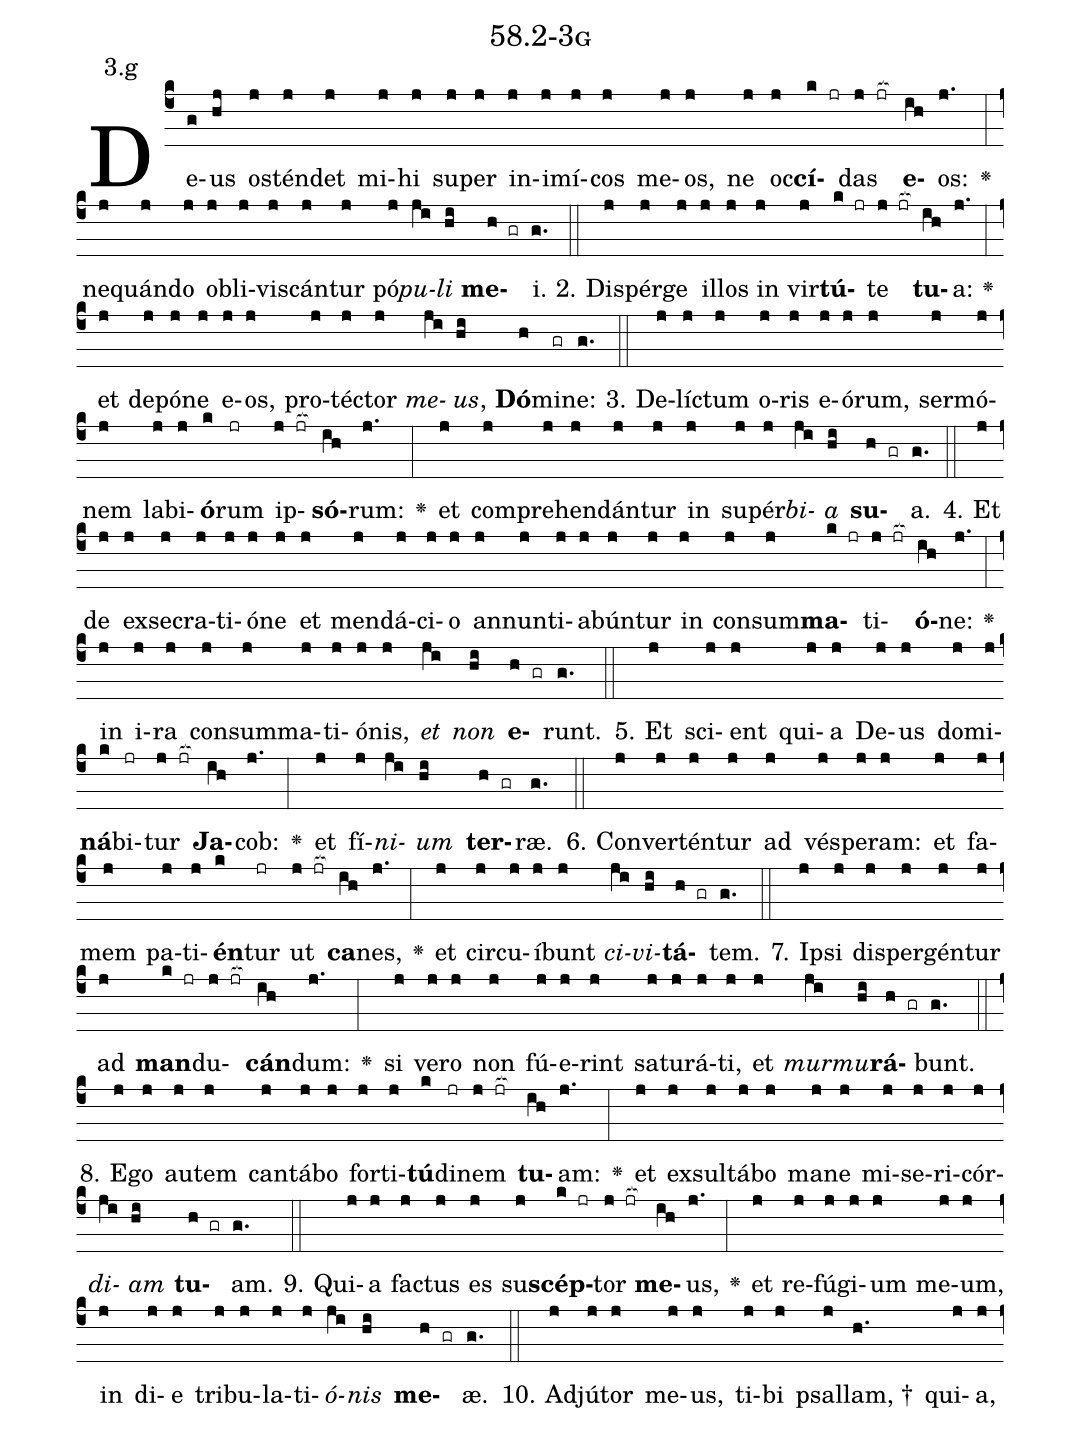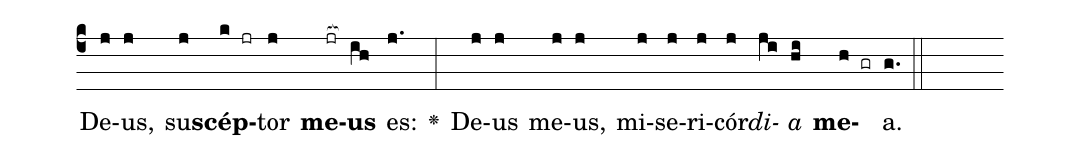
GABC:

name: 58.2-3g;
annotation: 3.g;
%%
(c4)De(g)us(hj) os(j)tén(j)det(j) mi(j)hi(j) su(j)per(j) in(j)i(j)mí(j)cos(j) me(j)os,(j) ne(j) oc(j)<b>cí</b>(k jr)das(j jr[ocb:1{]) <b>e</b>(ih[ocb:0}])os:(j.) <v>\greheightstar</v>(:) ne(j)quán(j)do(j) ob(j)li(j)vis(j)cán(j)tur(j) pó(j)<i>pu</i>(ji)<i>li</i>(hi) <b>me</b>(h gr)i.(g.) (::)
2. Di(j)spér(j)ge(j) il(j)los(j) in(j) vir(j)<b>tú</b>(k jr)te(j jr[ocb:1{]) <b>tu</b>(ih[ocb:0}])a:(j.) <v>\greheightstar</v>(:) et(j) de(j)pó(j)ne(j) e(j)os,(j) pro(j)téc(j)tor(j) <i>me</i>(ji)<i>us</i>,(hi) <b>Dó</b>(h)mi(gr)ne:(g.) (::)
3. De(j)líc(j)tum(j) o(j)ris(j) e(j)ó(j)rum,(j) ser(j)mó(j)nem(j) la(j)bi(j)<b>ó</b>(k)rum(jr) ip(j jr[ocb:1{])<b>só</b>(ih[ocb:0}])rum:(j.) <v>\greheightstar</v>(:) et(j) com(j)pre(j)hen(j)dán(j)tur(j) in(j) su(j)pér(j)<i>bi</i>(ji)<i>a</i>(hi) <b>su</b>(h gr)a.(g.) (::)
4. Et(j) de(j) ex(j)se(j)cra(j)ti(j)ó(j)ne(j) et(j) men(j)dá(j)ci(j)o(j) an(j)nun(j)ti(j)a(j)bún(j)tur(j) in(j) con(j)sum(j)<b>ma</b>(k jr)ti(j jr[ocb:1{])<b>ó</b>(ih[ocb:0}])ne:(j.) <v>\greheightstar</v>(:) in(j) i(j)ra(j) con(j)sum(j)ma(j)ti(j)ó(j)nis,(j) <i>et</i>(ji) <i>non</i>(hi) <b>e</b>(h gr)runt.(g.) (::)
5. Et(j) sci(j)ent(j) qui(j)a(j) De(j)us(j) do(j)mi(j)<b>ná</b>(k)bi(jr)tur(j jr[ocb:1{]) <b>Ja</b>(ih[ocb:0}])cob:(j.) <v>\greheightstar</v>(:) et(j) fí(j)<i>ni</i>(ji)<i>um</i>(hi) <b>ter</b>(h gr)ræ.(g.) (::)
6. Con(j)ver(j)tén(j)tur(j) ad(j) vés(j)pe(j)ram:(j) et(j) fa(j)mem(j) pa(j)ti(j)<b>én</b>(k)tur(jr) ut(j jr[ocb:1{]) <b>ca</b>(ih[ocb:0}])nes,(j.) <v>\greheightstar</v>(:) et(j) cir(j)cu(j)í(j)bunt(j) <i>ci</i>(ji)<i>vi</i>(hi)<b>tá</b>(h gr)tem.(g.) (::)
7. Ip(j)si(j) di(j)sper(j)gén(j)tur(j) ad(j) <b>man</b>(k jr)du(j jr[ocb:1{])<b>cán</b>(ih[ocb:0}])dum:(j.) <v>\greheightstar</v>(:) si(j) ve(j)ro(j) non(j) fú(j)e(j)rint(j) sa(j)tu(j)rá(j)ti,(j) et(j) <i>mur</i>(ji)<i>mu</i>(hi)<b>rá</b>(h gr)bunt.(g.) (::)
8. E(j)go(j) au(j)tem(j) can(j)tá(j)bo(j) for(j)ti(j)<b>tú</b>(k)di(jr)nem(j jr[ocb:1{]) <b>tu</b>(ih[ocb:0}])am:(j.) <v>\greheightstar</v>(:) et(j) ex(j)sul(j)tá(j)bo(j) ma(j)ne(j) mi(j)se(j)ri(j)cór(j)<i>di</i>(ji)<i>am</i>(hi) <b>tu</b>(h gr)am.(g.) (::)
9. Qui(j)a(j) fac(j)tus(j) es(j) su(j)<b>scép</b>(k jr)tor(j jr[ocb:1{]) <b>me</b>(ih[ocb:0}])us,(j.) <v>\greheightstar</v>(:) et(j) re(j)fú(j)gi(j)um(j) me(j)um,(j) in(j) di(j)e(j) tri(j)bu(j)la(j)ti(j)<i>ó</i>(ji)<i>nis</i>(hi) <b>me</b>(h gr)æ.(g.) (::)
10. Ad(j)jú(j)tor(j) me(j)us,(j) ti(j)bi(j) psal(j)lam, †(h.) qui(j)a,(j) De(j)us,(j) su(j)<b>scép</b>(k jr)tor(j) <b>me</b>(jr[ocb:1{])<b>us</b>(ih[ocb:0}]) es:(j.) <v>\greheightstar</v>(:) De(j)us(j) me(j)us,(j) mi(j)se(j)ri(j)cór(j)<i>di</i>(ji)<i>a</i>(hi) <b>me</b>(h gr)a.(g.) (::)
